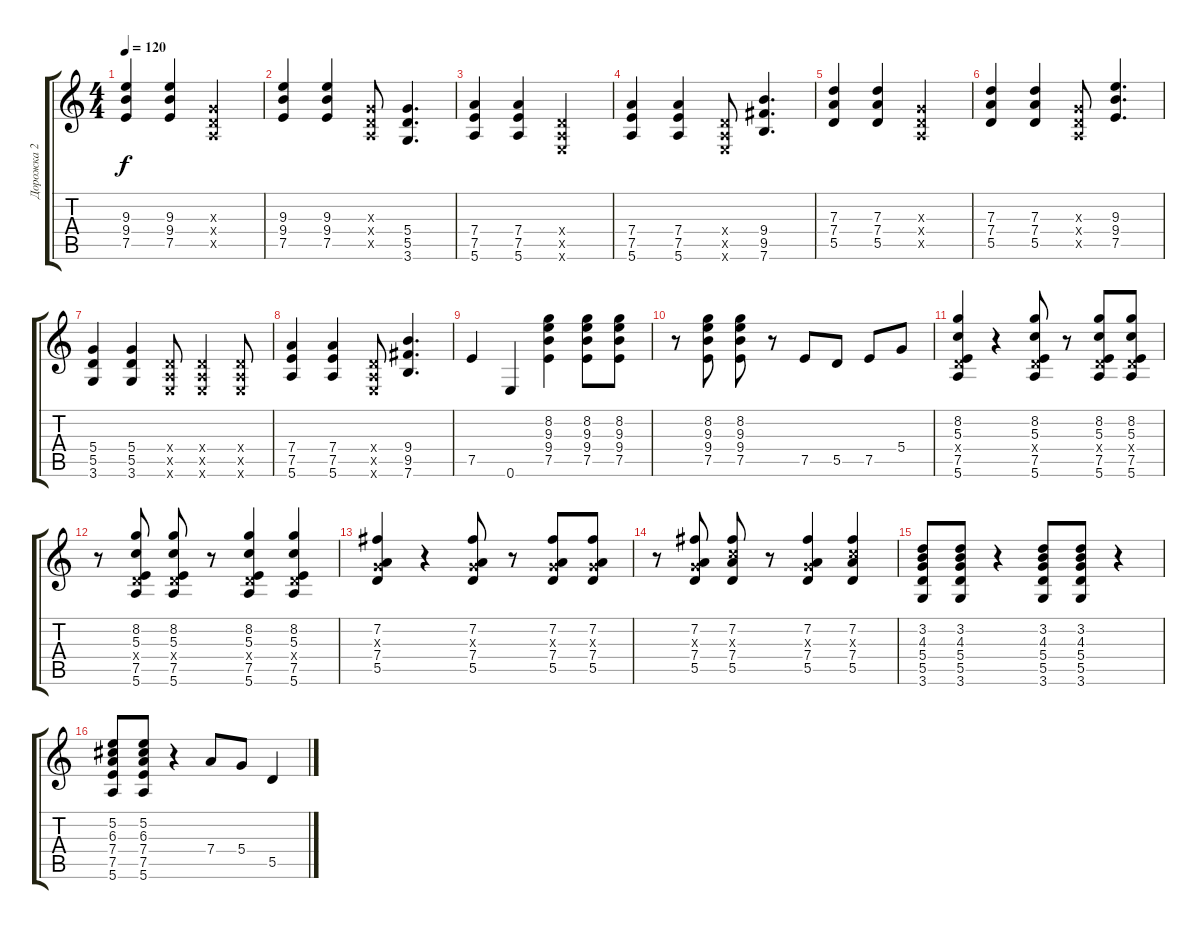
\track ("Дорожка 2" "Дорожка 2") {instrument distortionguitar}
\staff {score tabs}
\tuning (E4 B3 G3 D3 A2 E2) {hide}
\ts (4 4)
\tempo 120
\clef g2
\ks c
(9.3 9.4 7.5).4{dy f} (9.3 9.4 7.5).4 (0.3{x} 0.4{x} 0.5{x}).2 |
(9.3 9.4 7.5).4 (9.3 9.4 7.5).4 (0.3{x} 0.4{x} 0.5{x}).8 (5.4 5.5 3.6).4{d} |
(7.4 7.5 5.6).4 (7.4 7.5 5.6).4 (0.4{x} 0.5{x} 0.6{x}).2 |
(7.4 7.5 5.6).4 (7.4 7.5 5.6).4 (0.4{x} 0.5{x} 0.6{x}).8 (9.4 9.5 7.6).4{d} |
(7.3 7.4 5.5).4 (7.3 7.4 5.5).4 (0.3{x} 0.4{x} 0.5{x}).2 |
(7.3 7.4 5.5).4 (7.3 7.4 5.5).4 (0.3{x} 0.4{x} 0.5{x}).8 (9.3 9.4 7.5).4{d} |
(5.4 5.5 3.6).4 (5.4 5.5 3.6).4 (0.4{x} 0.5{x} 0.6{x}).8 (0.4{x} 0.5{x} 0.6{x}).4 (0.4{x} 0.5{x} 0.6{x}).8 |
(7.4 7.5 5.6).4 (7.4 7.5 5.6).4 (0.4{x} 0.5{x} 0.6{x}).8 (9.4 9.5 7.6).4{d} |
7.5.4 0.6.4 (8.2 9.3 9.4 7.5).4 (8.2 9.3 9.4 7.5).8 (8.2 9.3 9.4 7.5).8 |
r.8 (8.2 9.3 9.4 7.5).8 (8.2 9.3 9.4 7.5).8 r.8 7.5.8 5.5.8 7.5.8 5.4.8 |
(8.2 5.3 0.4{x} 7.5 5.6).4 r.4 (8.2 5.3 0.4{x} 7.5 5.6).8 r.8 (8.2 5.3 0.4{x} 7.5 5.6).8 (8.2 5.3 0.4{x} 7.5 5.6).8 |
r.8 (8.2 5.3 0.4{x} 7.5 5.6).8 (8.2 5.3 0.4{x} 7.5 5.6).8 r.8 (8.2 5.3 0.4{x} 7.5 5.6).4 (8.2 5.3 0.4{x} 7.5 5.6).4 |
(7.2 0.3{x} 7.4 5.5).4 r.4 (7.2 0.3{x} 7.4 5.5).8 r.8 (7.2 0.3{x} 7.4 5.5).8 (7.2 0.3{x} 7.4 5.5).8 |
r.8 (7.2 0.3{x} 7.4 5.5).8 (7.2 5.3{x} 7.4 5.5).8 r.8 (7.2 0.3{x} 7.4 5.5).4 (7.2 5.3{x} 7.4 5.5).4 |
(3.2 4.3 5.4 5.5 3.6).8 (3.2 4.3 5.4 5.5 3.6).8 r.4 (3.2 4.3 5.4 5.5 3.6).8 (3.2 4.3 5.4 5.5 3.6).8 r.4 |
(5.2 6.3 7.4 7.5 5.6).8 (5.2 6.3 7.4 7.5 5.6).8 r.4 7.4.8 5.4.8 5.5.4
